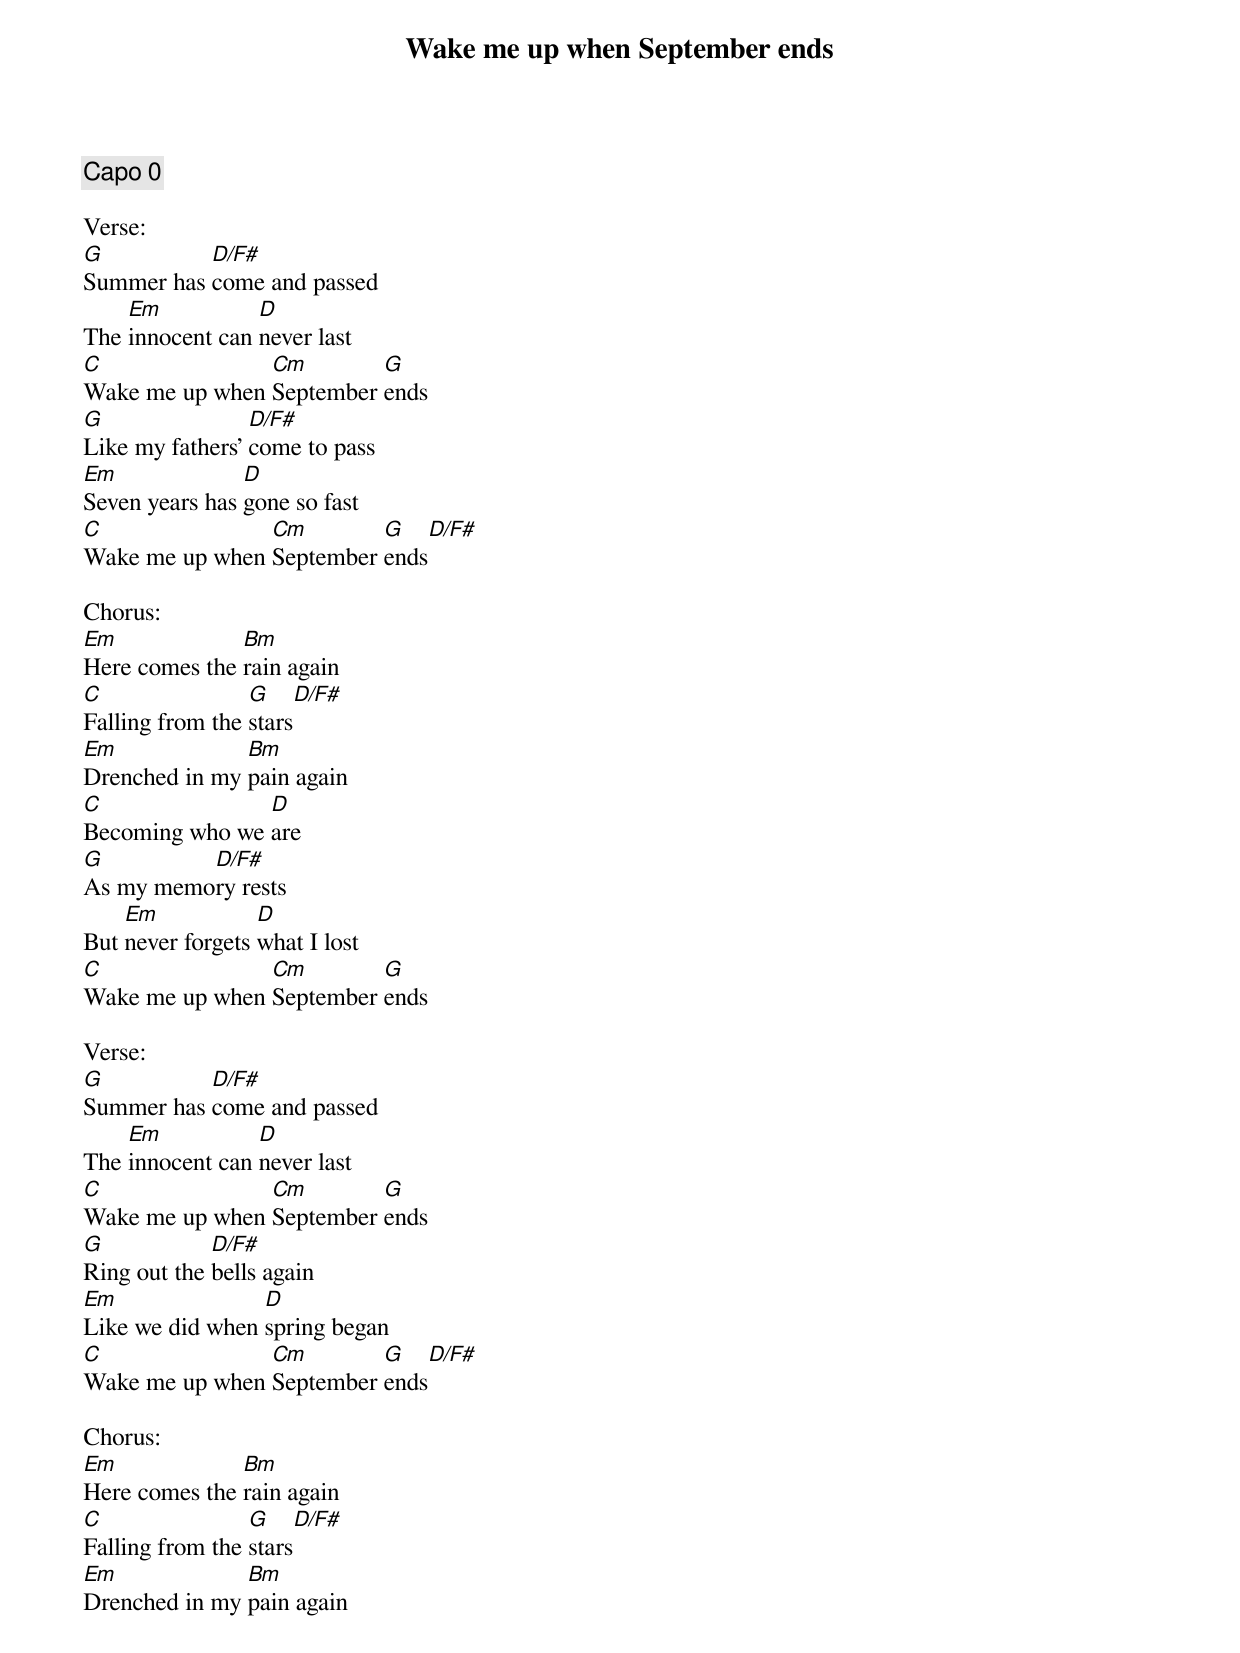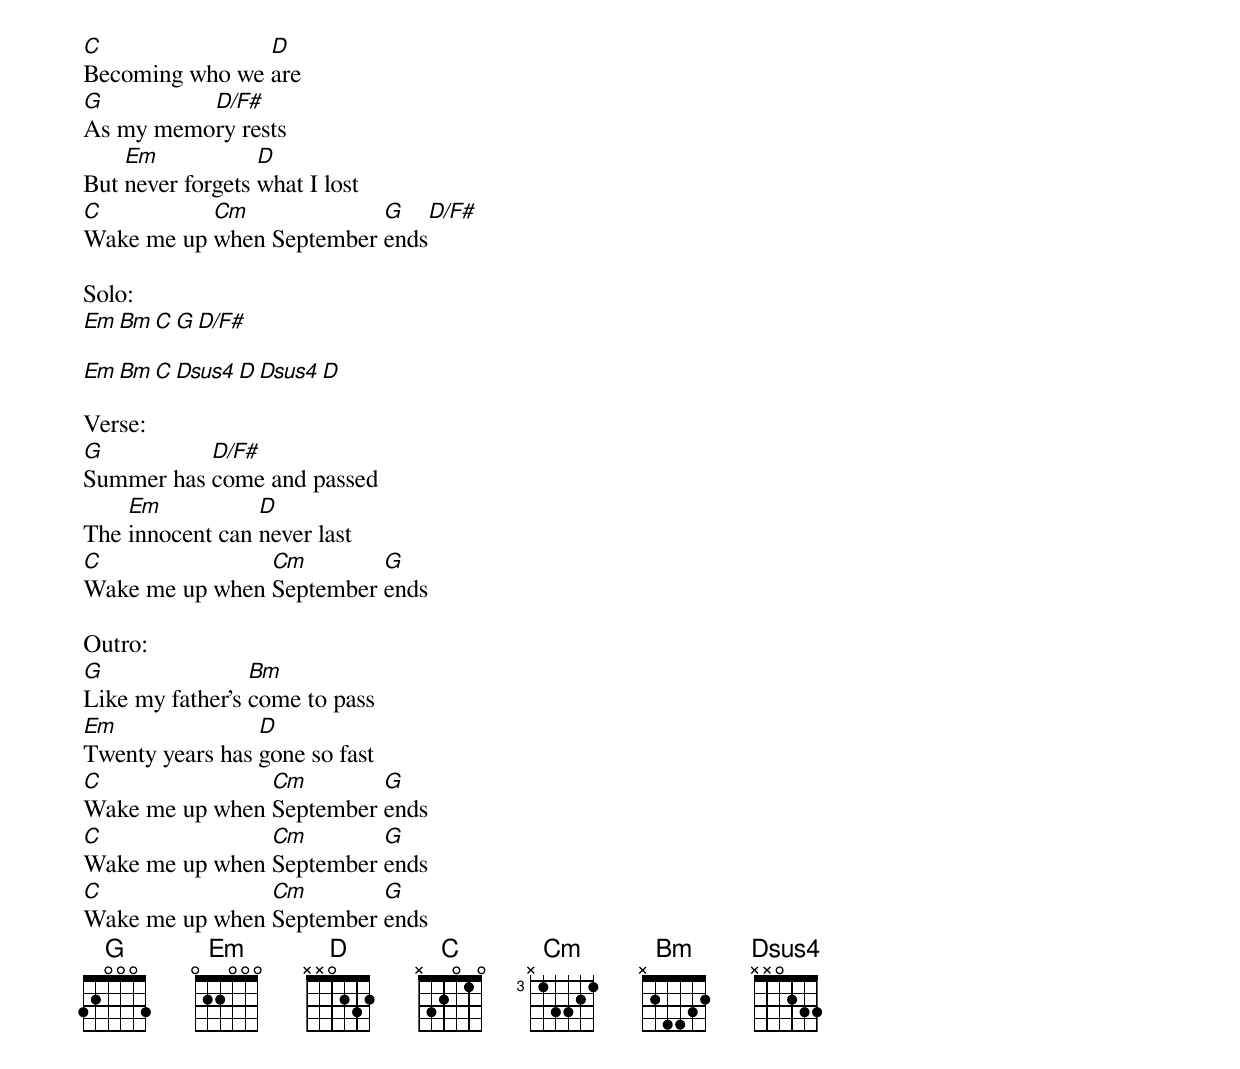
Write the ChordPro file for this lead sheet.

{title:Wake me up when September ends}
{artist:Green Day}
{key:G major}
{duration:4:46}
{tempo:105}
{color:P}

{comment: Capo 0}

Verse:
[G]Summer has [D/F#]come and passed
The [Em]innocent can [D]never last
[C]Wake me up when [Cm]September [G]ends
[G]Like my fathers' [D/F#]come to pass
[Em]Seven years has [D]gone so fast
[C]Wake me up when [Cm]September [G]ends[D/F#]

Chorus:
[Em]Here comes the [Bm]rain again
[C]Falling from the [G]stars[D/F#]
[Em]Drenched in my [Bm]pain again
[C]Becoming who we [D]are
[G]As my memo[D/F#]ry rests
But [Em]never forgets [D]what I lost
[C]Wake me up when [Cm]September [G]ends

Verse:
[G]Summer has [D/F#]come and passed
The [Em]innocent can [D]never last
[C]Wake me up when [Cm]September [G]ends
[G]Ring out the [D/F#]bells again
[Em]Like we did when [D]spring began
[C]Wake me up when [Cm]September [G]ends[D/F#]

Chorus:
[Em]Here comes the [Bm]rain again
[C]Falling from the [G]stars[D/F#]
[Em]Drenched in my [Bm]pain again
[C]Becoming who we [D]are
[G]As my memo[D/F#]ry rests
But [Em]never forgets [D]what I lost
[C]Wake me up [Cm]when September [G]ends[D/F#]

Solo:
[Em][Bm][C][G][D/F#]

[Em][Bm][C][Dsus4][D][Dsus4][D]

Verse:
[G]Summer has [D/F#]come and passed
The [Em]innocent can [D]never last
[C]Wake me up when [Cm]September [G]ends

Outro:
[G]Like my father's [Bm]come to pass
[Em]Twenty years has [D]gone so fast
[C]Wake me up when [Cm]September [G]ends
[C]Wake me up when [Cm]September [G]ends
[C]Wake me up when [Cm]September [G]ends
